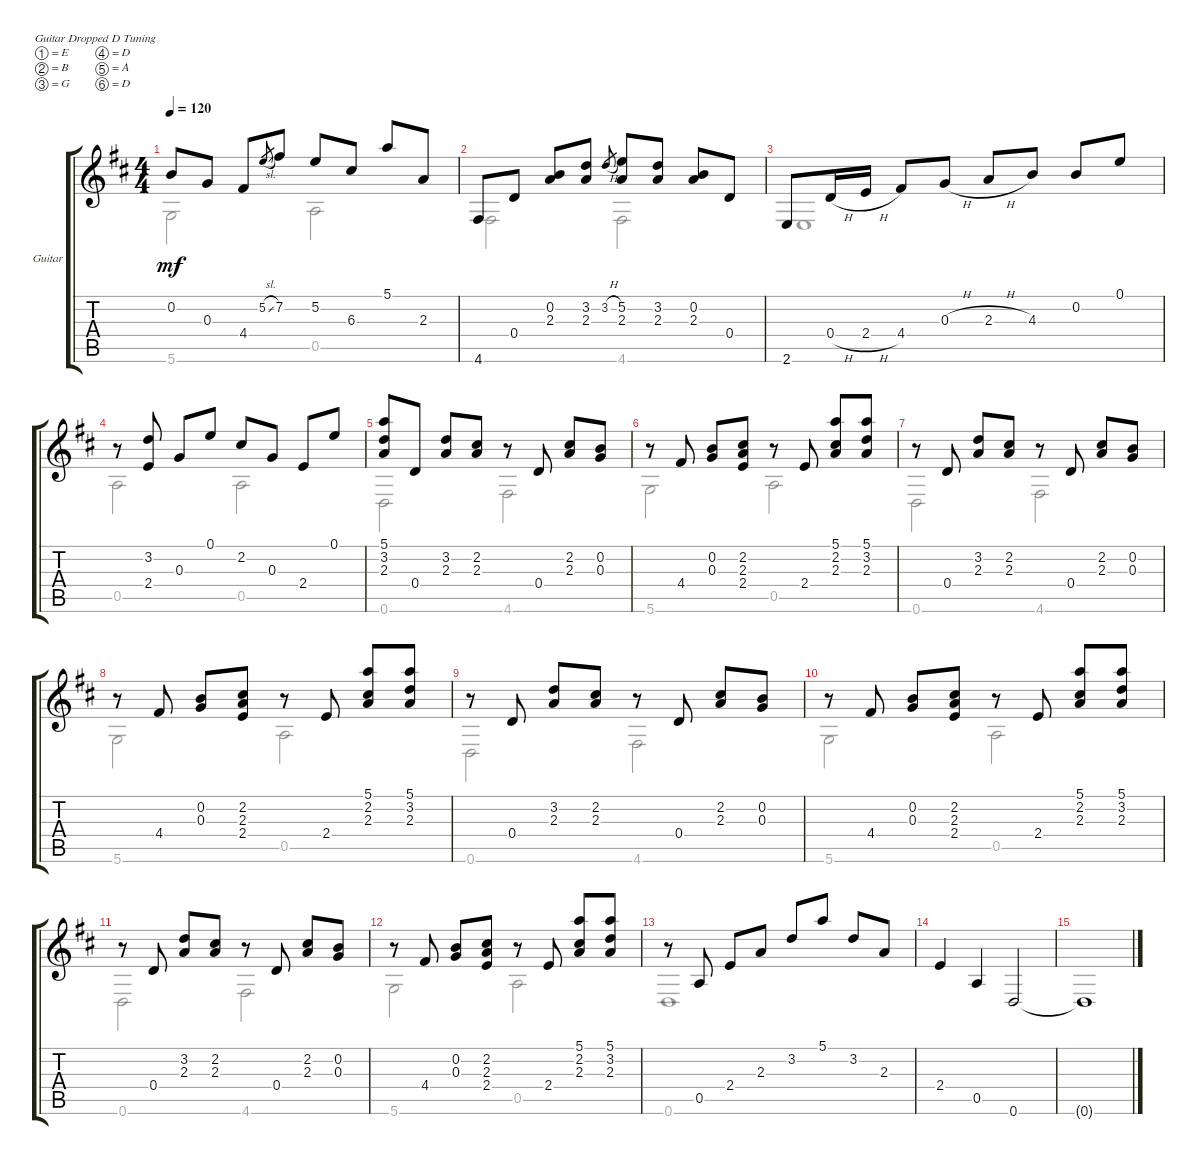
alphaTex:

\defaultSystemsLayout 4
\bracketExtendMode groupsimilarinstruments
\firstSystemTrackNameOrientation horizontal
\otherSystemsTrackNameOrientation horizontal
\track ("Steel Guitar" "Guitar") {instrument acousticguitarsteel}
\staff {score tabs}
\tuning (E4 B3 G3 D3 A2 D2)
\voice
\ts (4 4)
\tempo 120
\clef g2
\scale
1.06305
\ks d
0.2.8{dy mf} 0.3.8 4.4.8 5.2{sl}.8{gr} 7.2.8 5.2.8 6.3.8 5.1.8 2.3.8 |
\scale
0.936948 4.6.8 0.4.8 (2.3 0.2).8 (3.2 2.3).8 3.2{h}.8{gr} (5.2 2.3).8 (3.2 2.3).8 (0.2 2.3).8 0.4.8 |
\scale
1.06305 2.6.8 0.4{h}.16 2.4{h}.16 4.4.8 0.3{h}.8 2.3{h}.8 4.3.8 0.2.8 0.1.8 |
\scale
0.936948 r.8 (2.4 3.2).8 0.3.8 0.1.8 2.2.8 0.3.8 2.4.8 0.1.8 |
\scale
1.06305 (5.1 3.2 2.3).8 0.4.8 (3.2 2.3).8 (2.2 2.3).8 r.8 0.4.8 (2.2 2.3).8 (0.3 0.2).8 |
\scale
0.936948 r.8 4.4.8 (0.2 0.3).8 (2.2 2.3 2.4).8 r.8 2.4.8 (2.3 2.2 5.1).8 (5.1 3.2 2.3).8 |
\scale
1.06305 r.8 0.4.8 (3.2 2.3).8 (2.2 2.3).8 r.8 0.4.8 (2.2 2.3).8 (0.3 0.2).8 |
\scale
0.936948 r.8 4.4.8 (0.2 0.3).8 (2.2 2.3 2.4).8 r.8 2.4.8 (2.3 2.2 5.1).8 (5.1 3.2 2.3).8 |
\scale
1.06305 r.8 0.4.8 (3.2 2.3).8 (2.2 2.3).8 r.8 0.4.8 (2.2 2.3).8 (0.3 0.2).8 |
\scale
0.936948 r.8 4.4.8 (0.2 0.3).8 (2.2 2.3 2.4).8 r.8 2.4.8 (2.3 2.2 5.1).8 (5.1 3.2 2.3).8 |
\scale
1.06305 r.8 0.4.8 (3.2 2.3).8 (2.2 2.3).8 r.8 0.4.8 (2.2 2.3).8 (0.3 0.2).8 |
\scale
0.936948 r.8 4.4.8 (0.2 0.3).8 (2.2 2.3 2.4).8 r.8 2.4.8 (2.3 2.2 5.1).8 (5.1 3.2 2.3).8 |
\scale
1.06305 r.8 0.5.8 2.4.8 2.3.8 3.2.8 5.1.8 3.2.8 2.3.8 |
\scale
0.936948 2.4.4 0.5.4 0.6.2 |
0.6{t}.1
\voice
\clef g2
\ottava regular
\simile none
\scale
1.06305
\ks d
5.6.2{dy mf} 0.5.2 |
\scale
0.936948 4.6.2 4.6.2 |
\scale
1.06305 2.6.1 |
\scale
0.936948 0.5.2 0.5.2 |
\scale
1.06305 0.6.2 4.6.2 |
\scale
0.936948 5.6.2 0.5.2 |
\scale
1.06305 0.6.2 4.6.2 |
\scale
0.936948 5.6.2 0.5.2 |
\scale
1.06305 0.6.2 4.6.2 |
\scale
0.936948 5.6.2 0.5.2 |
\scale
1.06305 0.6.2 4.6.2 |
\scale
0.936948 5.6.2 0.5.2 |
\scale
1.06305 0.6.1 |
\scale
0.936948 |
